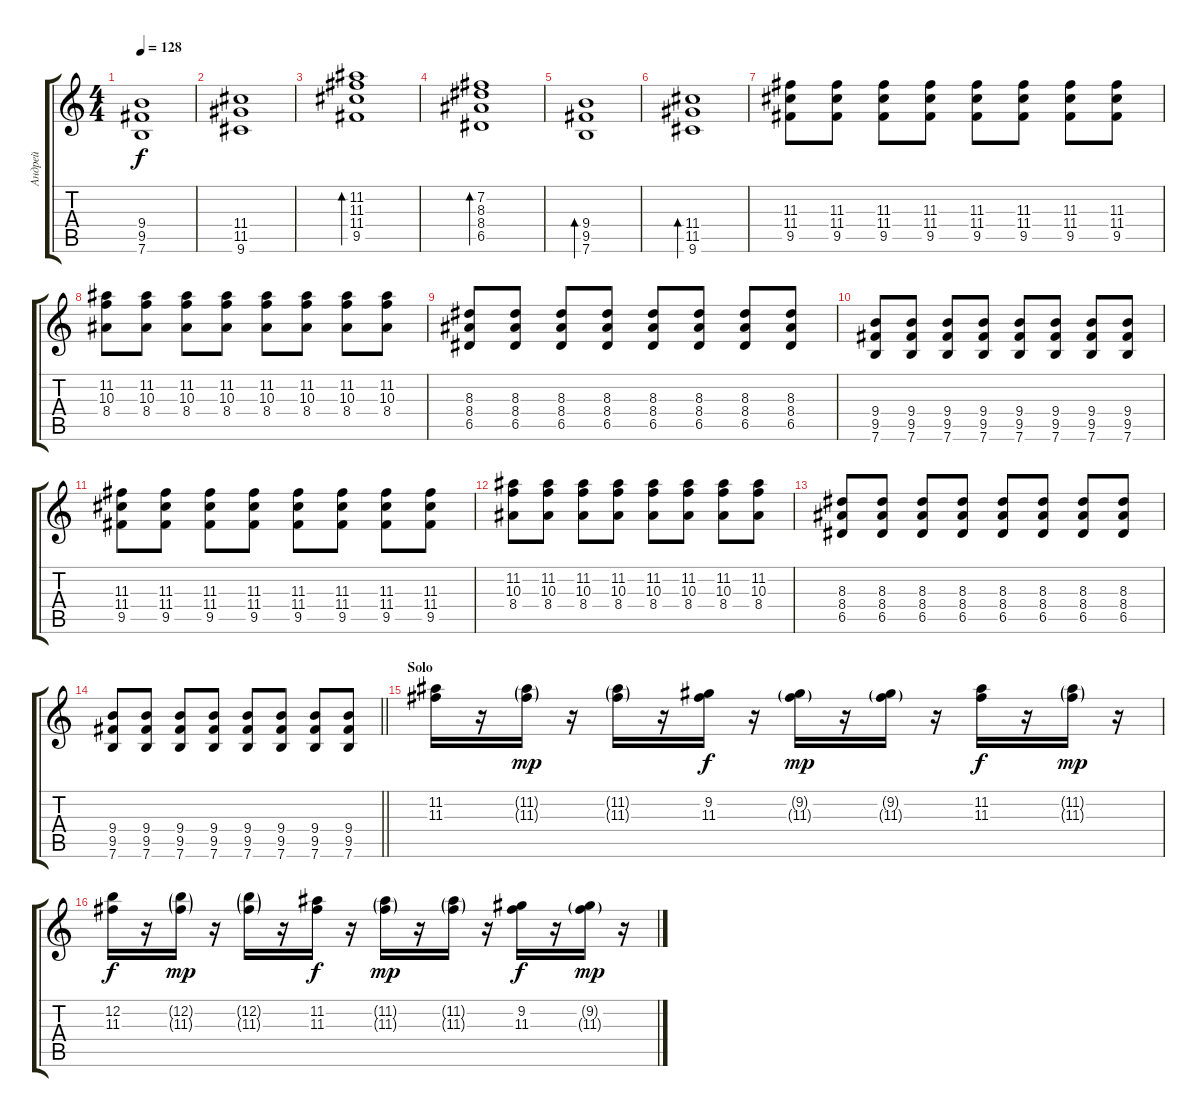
\track ("Андрей" "Андрей") {instrument distortionguitar}
\staff {score tabs}
\tuning (E4 B3 G3 D3 A2 E2) {hide}
\ts (4 4)
\tempo 128
\clef g2
\ks c
(9.4 9.5 7.6).1{dy f} |
(11.4 11.5 9.6).1 |
(11.2 11.3 11.4 9.5).1{bd 240} |
(7.2 8.3 8.4 6.5).1{bd 240} |
(9.4 9.5 7.6).1{bd 240} |
(11.4 11.5 9.6).1{bd 240} |
(11.3 11.4 9.5).8 (11.3 11.4 9.5).8 (11.3 11.4 9.5).8 (11.3 11.4 9.5).8 (11.3 11.4 9.5).8 (11.3 11.4 9.5).8 (11.3 11.4 9.5).8 (11.3 11.4 9.5).8 |
(11.2 10.3 8.4).8 (11.2 10.3 8.4).8 (11.2 10.3 8.4).8 (11.2 10.3 8.4).8 (11.2 10.3 8.4).8 (11.2 10.3 8.4).8 (11.2 10.3 8.4).8 (11.2 10.3 8.4).8 |
(8.3 8.4 6.5).8 (8.3 8.4 6.5).8 (8.3 8.4 6.5).8 (8.3 8.4 6.5).8 (8.3 8.4 6.5).8 (8.3 8.4 6.5).8 (8.3 8.4 6.5).8 (8.3 8.4 6.5).8 |
(9.4 9.5 7.6).8 (9.4 9.5 7.6).8 (9.4 9.5 7.6).8 (9.4 9.5 7.6).8 (9.4 9.5 7.6).8 (9.4 9.5 7.6).8 (9.4 9.5 7.6).8 (9.4 9.5 7.6).8 |
(11.3 11.4 9.5).8 (11.3 11.4 9.5).8 (11.3 11.4 9.5).8 (11.3 11.4 9.5).8 (11.3 11.4 9.5).8 (11.3 11.4 9.5).8 (11.3 11.4 9.5).8 (11.3 11.4 9.5).8 |
(11.2 10.3 8.4).8 (11.2 10.3 8.4).8 (11.2 10.3 8.4).8 (11.2 10.3 8.4).8 (11.2 10.3 8.4).8 (11.2 10.3 8.4).8 (11.2 10.3 8.4).8 (11.2 10.3 8.4).8 |
(8.3 8.4 6.5).8 (8.3 8.4 6.5).8 (8.3 8.4 6.5).8 (8.3 8.4 6.5).8 (8.3 8.4 6.5).8 (8.3 8.4 6.5).8 (8.3 8.4 6.5).8 (8.3 8.4 6.5).8 |
\barLineRight lightlight
(9.4 9.5 7.6).8 (9.4 9.5 7.6).8 (9.4 9.5 7.6).8 (9.4 9.5 7.6).8 (9.4 9.5 7.6).8 (9.4 9.5 7.6).8 (9.4 9.5 7.6).8 (9.4 9.5 7.6).8 |
\section ("" "Solo")
(11.2 11.3).16 r.16 (11.2{g} 11.3{g}).16{dy mp} r.16 (11.2{g} 11.3{g}).16 r.16 (9.2 11.3).16{dy f} r.16 (9.2{g} 11.3{g}).16{dy mp} r.16 (9.2{g} 11.3{g}).16 r.16 (11.2 11.3).16{dy f} r.16 (11.2{g} 11.3{g}).16{dy mp} r.16 |
(12.2 11.3).16{dy f} r.16 (12.2{g} 11.3{g}).16{dy mp} r.16 (12.2{g} 11.3{g}).16 r.16 (11.2 11.3).16{dy f} r.16 (11.2{g} 11.3{g}).16{dy mp} r.16 (11.2{g} 11.3{g}).16 r.16 (9.2 11.3).16{dy f} r.16 (9.2{g} 11.3{g}).16{dy mp} r.16
